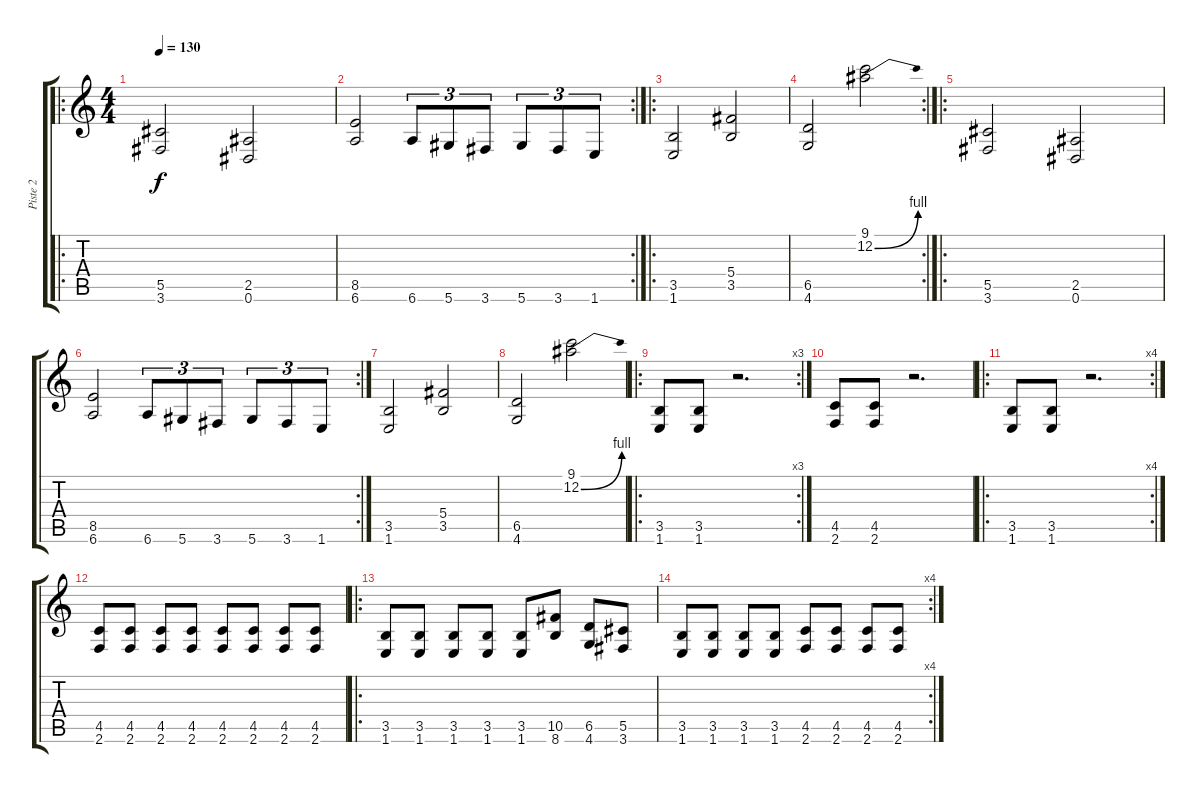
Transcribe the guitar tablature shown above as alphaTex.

\track ("Piste 2" "Piste 2") {instrument distortionguitar}
\staff {score tabs}
\tuning (Eb4 Bb3 Gb3 Db3 Ab2 Eb2) {hide}
\ro
\ts (4 4)
\tempo 130
\clef g2
\ks c
(5.5 3.6).2{dy f} (2.5 0.6).2 |
\rc 2
(8.5 6.6).2 6.6.8{tu (3 2)} 5.6.8{tu (3 2)} 3.6.8{tu (3 2)} 5.6.8{tu (3 2)} 3.6.8{tu (3 2)} 1.6.8{tu (3 2)} |
\ro
(3.5 1.6).2 (5.4 3.5).2 |
\rc 2
(6.5 4.6).2 (9.1 12.2{be (bend 0 0 60 4)}).2 |
\ro
(5.5 3.6).2 (2.5 0.6).2 |
\rc 2
(8.5 6.6).2 6.6.8{tu (3 2)} 5.6.8{tu (3 2)} 3.6.8{tu (3 2)} 5.6.8{tu (3 2)} 3.6.8{tu (3 2)} 1.6.8{tu (3 2)} |
(3.5 1.6).2 (5.4 3.5).2 |
(6.5 4.6).2 (9.1 12.2{be (bend 0 0 60 4)}).2 |
\ro
\rc 3
(3.5 1.6).8 (3.5 1.6).8 r.2{d} |
(4.5 2.6).8 (4.5 2.6).8 r.2{d} |
\ro
\rc 4
(3.5 1.6).8 (3.5 1.6).8 r.2{d} |
(4.5 2.6).8 (4.5 2.6).8 (4.5 2.6).8 (4.5 2.6).8 (4.5 2.6).8 (4.5 2.6).8 (4.5 2.6).8 (4.5 2.6).8 |
\ro
(3.5 1.6).8 (3.5 1.6).8 (3.5 1.6).8 (3.5 1.6).8 (3.5 1.6).8 (10.5 8.6).8 (6.5 4.6).8 (5.5 3.6).8 |
\rc 4
(3.5 1.6).8 (3.5 1.6).8 (3.5 1.6).8 (3.5 1.6).8 (4.5 2.6).8 (4.5 2.6).8 (4.5 2.6).8 (4.5 2.6).8
